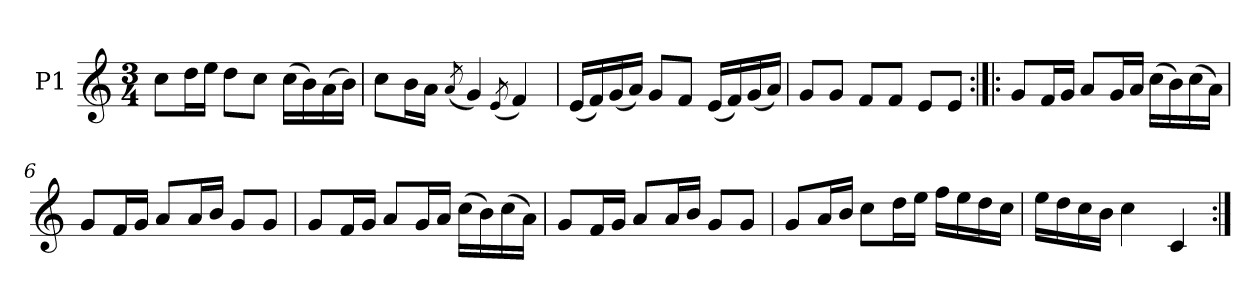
**kern
*part1
*staff1
*I"P1
!!LO:PB:g=z
*clefG2
*k[]
*C:
*M3/4
=1
8cci\L
16ddi\L
16eei\JJ
8ddi\L
8cci\J
(16cci\LL
16bi\)
(16ai\
16bi\JJ)
=2
8cci\L
16bi\L
16ai\JJ
(8qai/
4gi/)
(8qei/
4fi/)
=3
(16ei/LL
16fi/)
(16gi/
16ai/JJ)
8gi/L
8fi/J
(16ei/LL
16fi/)
(16gi/
16ai/JJ)
=4
8gi/L
8gi/J
8fi/L
8fi/J
8ei/L
8ei/J
!!LO:LB:g=z
=5:|!|:
8gi/L
16fi/L
16gi/JJ
8ai/L
16gi/L
16ai/JJ
(16cci\LL
16bi\)
(16cci\
16ai\JJ)
=6
8gi/L
16fi/L
16gi/JJ
8ai/L
16ai/L
16bi/JJ
8gi/L
8gi/J
=7
8gi/L
16fi/L
16gi/JJ
8ai/L
16gi/L
16ai/JJ
(16cci\LL
16bi\)
(16cci\
16ai\JJ)
!!LO:LB:g=z
=8
8gi/L
16fi/L
16gi/JJ
8ai/L
16ai/L
16bi/JJ
8gi/L
8gi/J
=9
8gi/L
16ai/L
16bi/JJ
8cci\L
16ddi\L
16eei\JJ
16ffi\LL
16eei\
16ddi\
16cci\JJ
=10
16eei\LL
16ddi\
16cci\
16bi\JJ
4cci\
4ci/
=:|!
*-
